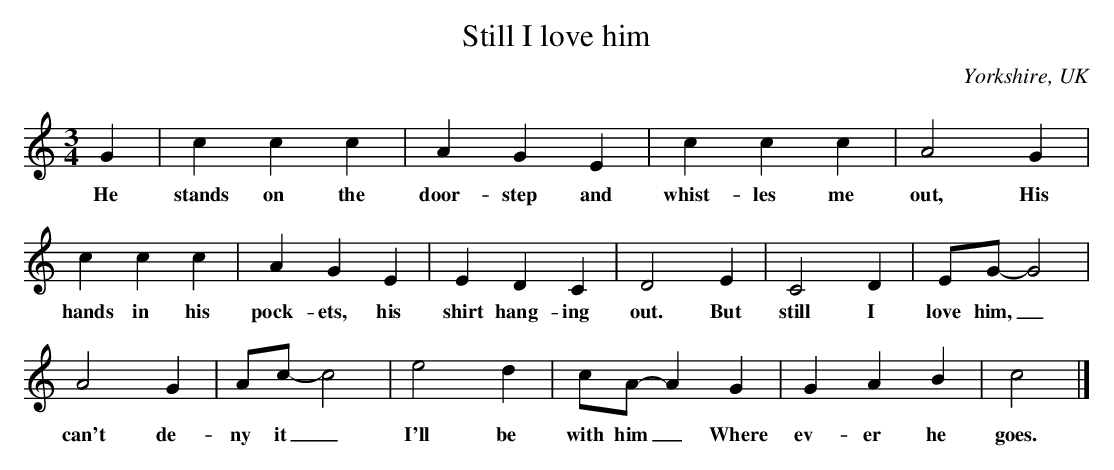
X:1
T:Still I love him
O:Yorkshire, UK
M:3/4
L:1/4
K:C % hexatonic(-4) = Lyd/Ion
G|c c c|A G E|c c c|A2 G|
w: He stands on the door- step and whist- les me out, His
c c c|A G E|E D C|D2 E|C2 D|E/G/- G2|
w: hands in his pock- ets, his shirt hang- ing out. But still I love him,_
A2 G|A/c/- c2|e2 d|c/A/- A G|G A B|c2|]
w: can't de- ny it_ I'll be with him_ Where ev- er he goes.
